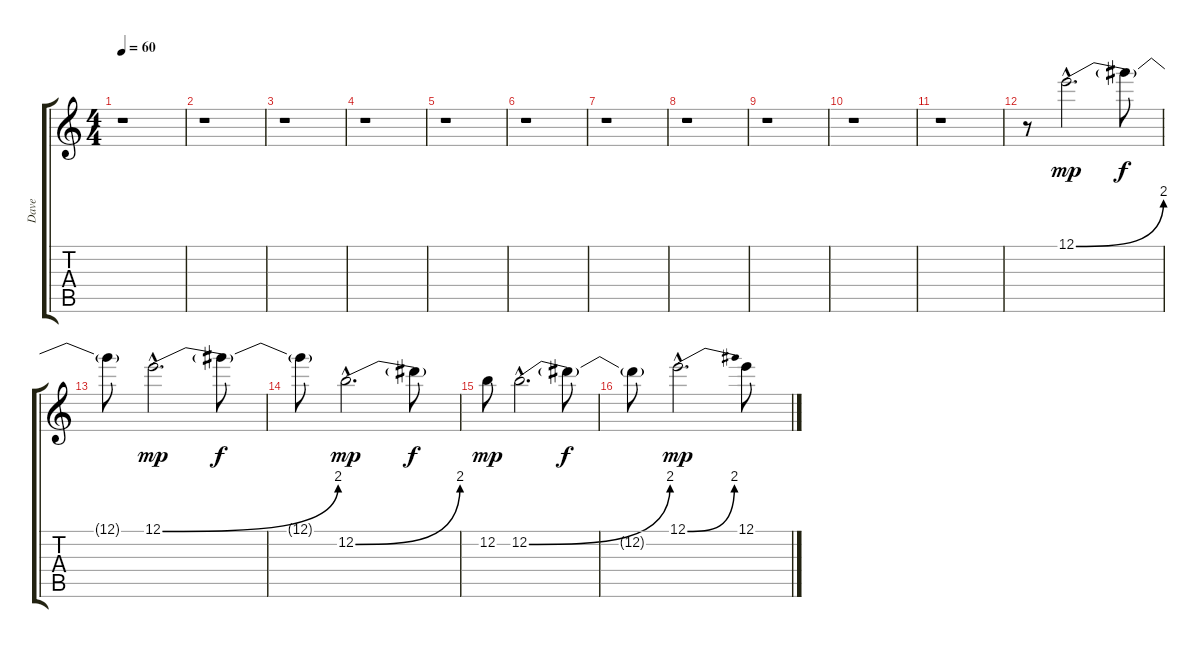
\track ("Dave" "Dave") {instrument electricguitarjazz}
\staff {score tabs}
\tuning (E4 B3 G3 D3 A2 E2) {hide}
\ts (4 4)
\tempo 60
\clef g2
\ks c
r.1{dy mp} |
r.1 |
r.1 |
r.1 |
r.1 |
r.1 |
r.1 |
r.1 |
r.1 |
r.1 |
r.1 |
r.8 12.1{be (bend 0 0 60 8) hac}.2{d} 12.1{t}.8{dy f} |
12.1{t}.8 12.1{be (bend 0 0 60 8) hac}.2{d dy mp} 12.1{t}.8{dy f} |
12.1{t}.8 12.2{be (bend 0 0 60 8) hac}.2{d dy mp} 12.2{t}.8{dy f} |
12.2.8{dy mp} 12.2{be (bend 0 0 60 8) hac}.2{d} 12.2{t}.8{dy f} |
12.2{t}.8 12.1{be (bend 0 0 60 8) hac}.2{d dy mp} 12.1.8
